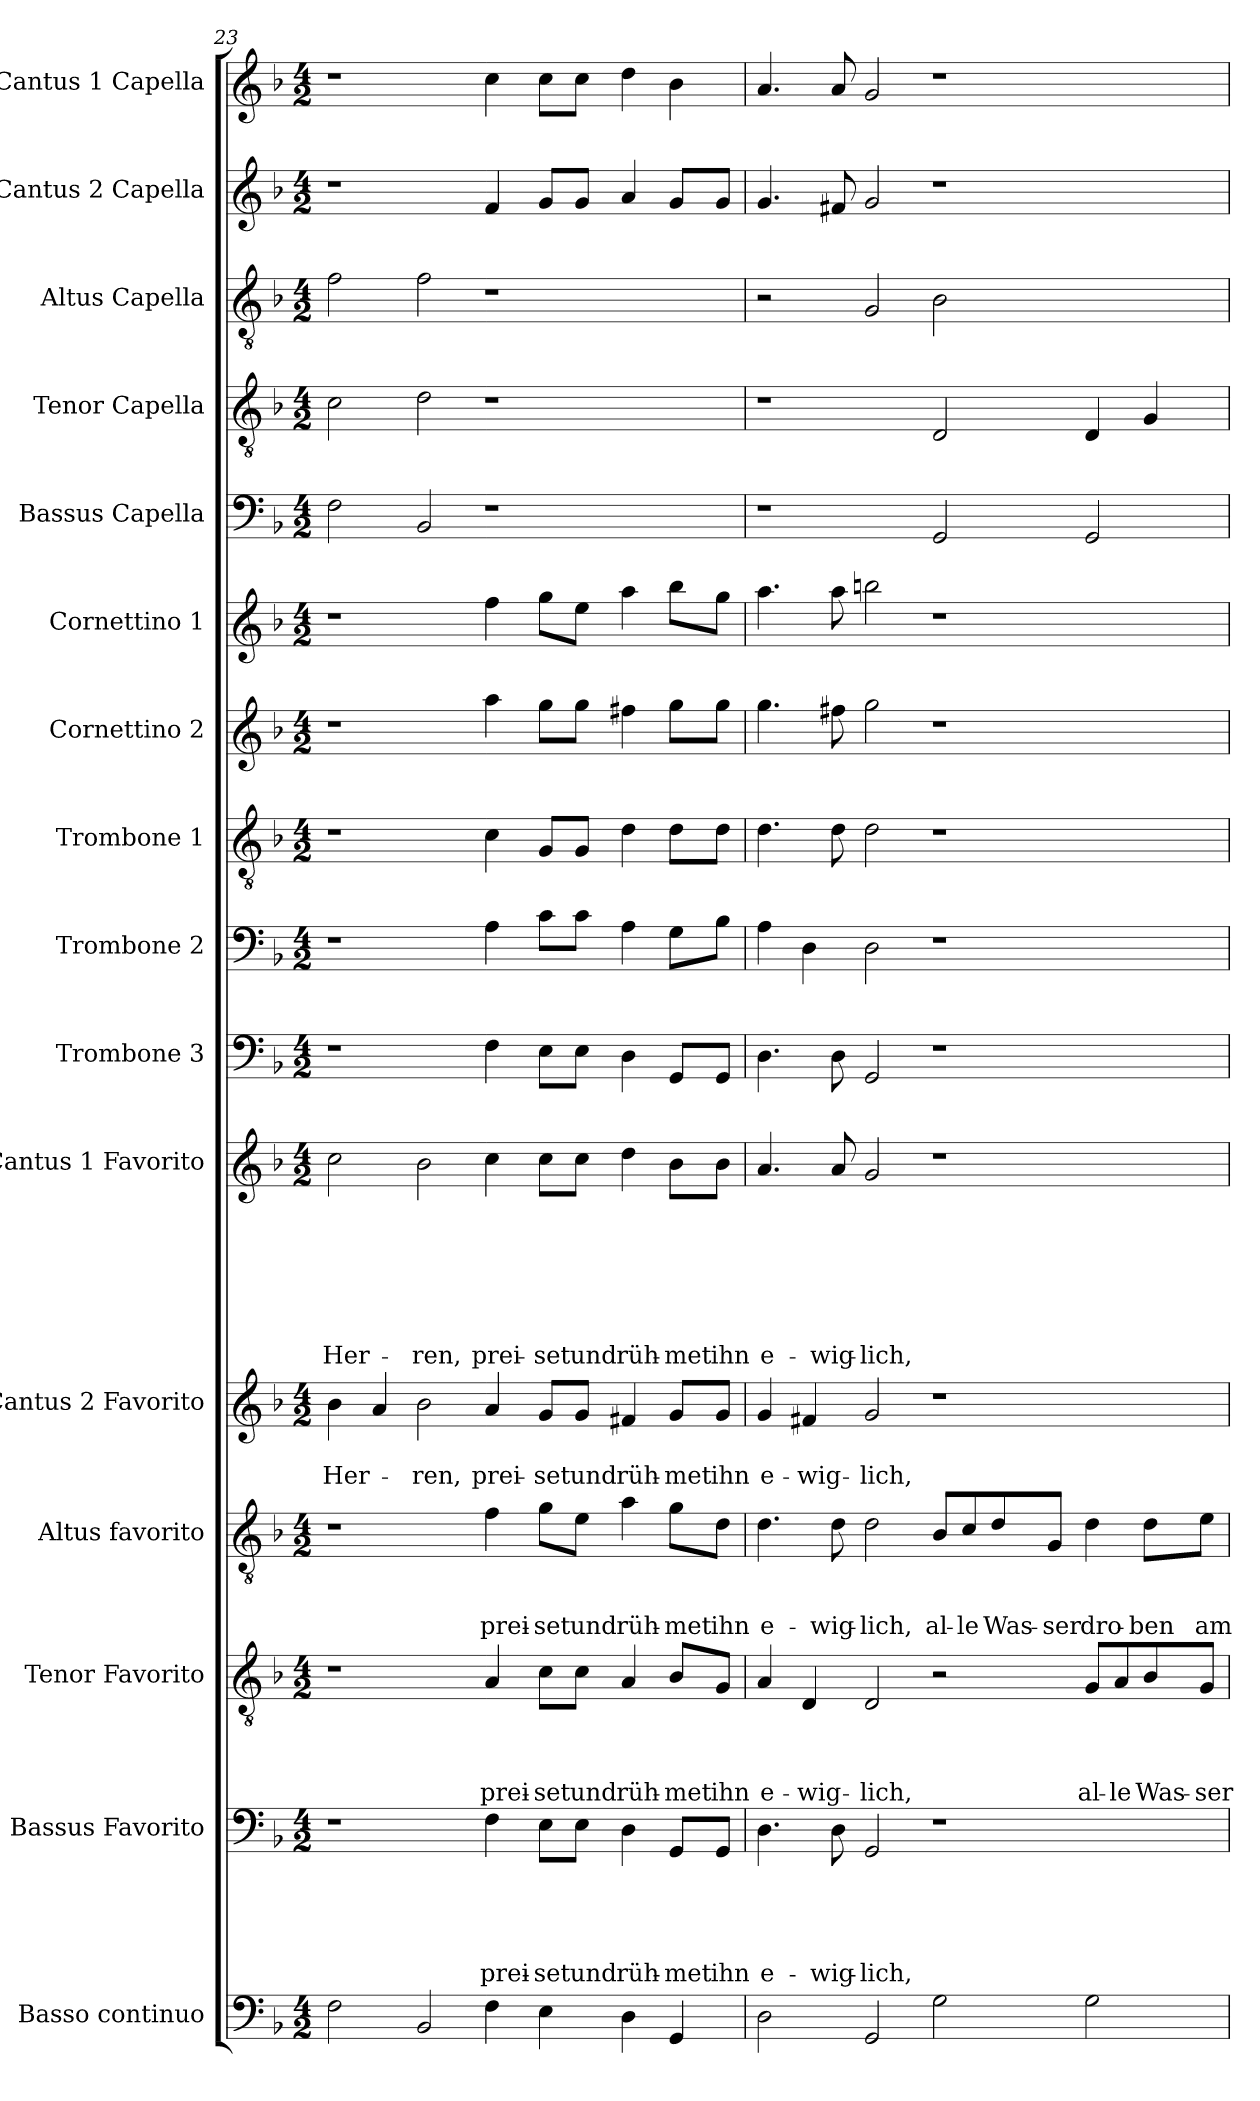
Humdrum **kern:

**kern	**kern	**text	**text	**text	**text	**text	**kern	**text	**text	**text	**text	**kern	**text	**text	**text	**kern	**text	**text	**kern	**text	**text	**text	**text	**text	**text	**text	**kern	**kern	**kern	**kern	**kern	**kern	**kern	**kern	**kern	**kern
*part16	*part15	*part15	*part15	*part15	*part15	*part15	*part14	*part14	*part14	*part14	*part14	*part13	*part13	*part13	*part13	*part12	*part12	*part12	*part11	*part11	*part11	*part11	*part11	*part11	*part11	*part11	*part10	*part9	*part8	*part7	*part6	*part5	*part4	*part3	*part2	*part1
*staff16	*staff15	*staff15	*staff15	*staff15	*staff15	*staff15	*staff14	*staff14	*staff14	*staff14	*staff14	*staff13	*staff13	*staff13	*staff13	*staff12	*staff12	*staff12	*staff11	*staff11	*staff11	*staff11	*staff11	*staff11	*staff11	*staff11	*staff10	*staff9	*staff8	*staff7	*staff6	*staff5	*staff4	*staff3	*staff2	*staff1
*I"Basso continuo	*I"Bassus Favorito	*	*	*	*	*	*I"Tenor Favorito	*	*	*	*	*I"Altus favorito	*	*	*	*I"Cantus 2 Favorito	*	*	*I"Cantus 1 Favorito	*	*	*	*	*	*	*	*I"Trombone 3	*I"Trombone 2	*I"Trombone 1	*I"Cornettino 2	*I"Cornettino 1	*I"Bassus Capella	*I"Tenor Capella	*I"Altus Capella	*I"Cantus 2 Capella	*I"Cantus 1 Capella
*clefF4	*clefF4	*	*	*	*	*	*clefGv2	*	*	*	*	*clefGv2	*	*	*	*clefG2	*	*	*clefG2	*	*	*	*	*	*	*	*clefF4	*clefF4	*clefGv2	*clefG2	*clefG2	*clefF4	*clefGv2	*clefGv2	*clefG2	*clefG2
*k[b-]	*k[b-]	*	*	*	*	*	*k[b-]	*	*	*	*	*k[b-]	*	*	*	*k[b-]	*	*	*k[b-]	*	*	*	*	*	*	*	*k[b-]	*k[b-]	*k[b-]	*k[b-]	*k[b-]	*k[b-]	*k[b-]	*k[b-]	*k[b-]	*k[b-]
*F:	*F:	*	*	*	*	*	*F:	*	*	*	*	*F:	*	*	*	*F:	*	*	*F:	*	*	*	*	*	*	*	*F:	*F:	*F:	*F:	*F:	*F:	*F:	*F:	*F:	*F:
*M4/2	*M4/2	*	*	*	*	*	*M4/2	*	*	*	*	*M4/2	*	*	*	*M4/2	*	*	*M4/2	*	*	*	*	*	*	*	*M4/2	*M4/2	*M4/2	*M4/2	*M4/2	*M4/2	*M4/2	*M4/2	*M4/2	*M4/2
=23	=23	=23	=23	=23	=23	=23	=23	=23	=23	=23	=23	=23	=23	=23	=23	=23	=23	=23	=23	=23	=23	=23	=23	=23	=23	=23	=23	=23	=23	=23	=23	=23	=23	=23	=23	=23
!	!	!	!	!	!	!	!	!	!	!	!	!	!	!	!	!	!	!LO:LY:b	!	!	!	!	!	!	!	!LO:LY:b	!	!	!	!	!	!	!	!	!	!
2F\	1r	.	.	.	.	.	1r	.	.	.	.	1r	.	.	.	4b-\	.	Her-	2cc\	.	.	.	.	.	.	Her-	1r	1r	1r	1r	1r	2F\	2c\	2f\	1r	1r
.	.	.	.	.	.	.	.	.	.	.	.	.	.	.	.	4a/	.	.	.	.	.	.	.	.	.	.	.	.	.	.	.	.	.	.	.	.
!	!	!	!	!	!	!	!	!	!	!	!	!	!	!	!	!	!	!LO:LY:b	!	!	!	!	!	!	!	!LO:LY:b	!	!	!	!	!	!	!	!	!	!
2BB-/	.	.	.	.	.	.	.	.	.	.	.	.	.	.	.	2b-\	.	-ren,	2b-\	.	.	.	.	.	.	-ren,	.	.	.	.	.	2BB-/	2d\	2f\	.	.
!	!	!	!	!	!	!LO:LY:b	!	!	!	!	!LO:LY:b	!	!	!	!LO:LY:b	!	!	!LO:LY:b	!	!	!	!	!	!	!	!LO:LY:b	!	!	!	!	!	!	!	!	!	!
4F\	4F\	.	.	.	.	prei-	4A/	.	.	.	prei-	4f\	.	.	prei-	4a/	.	prei-	4cc\	.	.	.	.	.	.	prei-	4F\	4A\	4c\	4aa\	4ff\	1r	1r	1r	4f/	4cc\
!	!	!	!	!	!	!LO:LY:b	!	!	!	!	!LO:LY:b	!	!	!	!LO:LY:b	!	!	!LO:LY:b	!	!	!	!	!	!	!	!LO:LY:b	!	!	!	!	!	!	!	!	!	!
4E\	8E\L	.	.	.	.	-set	8c\L	.	.	.	-set	8g\L	.	.	-set	8g/L	.	-set	8cc\L	.	.	.	.	.	.	-set	8E\L	8c\L	8G/L	8gg\L	8gg\L	.	.	.	8g/L	8cc\L
!	!	!	!	!	!	!LO:LY:b	!	!	!	!	!LO:LY:b	!	!	!	!LO:LY:b	!	!	!LO:LY:b	!	!	!	!	!	!	!	!LO:LY:b	!	!	!	!	!	!	!	!	!	!
.	8E\J	.	.	.	.	und	8c\J	.	.	.	und	8e\J	.	.	und	8g/J	.	und	8cc\J	.	.	.	.	.	.	und	8E\J	8c\J	8G/J	8gg\J	8ee\J	.	.	.	8g/J	8cc\J
!	!	!	!	!	!	!LO:LY:b	!	!	!	!	!LO:LY:b	!	!	!	!LO:LY:b	!	!	!LO:LY:b	!	!	!	!	!	!	!	!LO:LY:b	!	!	!	!	!	!	!	!	!	!
4D\	4D\	.	.	.	.	rüh-	4A/	.	.	.	rüh-	4a\	.	.	rüh-	4f#X/	.	rüh-	4dd\	.	.	.	.	.	.	rüh-	4D\	4A\	4d\	4ff#X\	4aa\	.	.	.	4a/	4dd\
!	!	!	!	!	!	!LO:LY:b	!	!	!	!	!LO:LY:b	!	!	!	!LO:LY:b	!	!	!LO:LY:b	!	!	!	!	!	!	!	!LO:LY:b	!	!	!	!	!	!	!	!	!	!
4GG/	8GG/L	.	.	.	.	-met	8B-/L	.	.	.	-met	8g\L	.	.	-met	8g/L	.	-met	8b-\L	.	.	.	.	.	.	-met	8GG/L	8G\L	8d\L	8gg\L	8bb-\L	.	.	.	8g/L	4b-\
!	!	!	!	!	!	!LO:LY:b	!	!	!	!	!LO:LY:b	!	!	!	!LO:LY:b	!	!	!LO:LY:b	!	!	!	!	!	!	!	!LO:LY:b	!	!	!	!	!	!	!	!	!	!
.	8GG/J	.	.	.	.	ihn	8G/J	.	.	.	ihn	8d\J	.	.	ihn	8g/J	.	ihn	8b-\J	.	.	.	.	.	.	ihn	8GG/J	8B-\J	8d\J	8gg\J	8gg\J	.	.	.	8g/J	.
!!LO:PB:g=z
=24	=24	=24	=24	=24	=24	=24	=24	=24	=24	=24	=24	=24	=24	=24	=24	=24	=24	=24	=24	=24	=24	=24	=24	=24	=24	=24	=24	=24	=24	=24	=24	=24	=24	=24	=24	=24
!	!	!	!	!	!	!LO:LY:b	!	!	!	!	!LO:LY:b	!	!	!	!LO:LY:b	!	!	!LO:LY:b	!	!	!	!	!	!	!	!LO:LY:b	!	!	!	!	!	!	!	!	!	!
2D\	4.D\	.	.	.	.	e-	4A/	.	.	.	e-	4.d\	.	.	e-	4g/	.	e-	4.a/	.	.	.	.	.	.	e-	4.D\	4A\	4.d\	4.gg\	4.aa\	1r	1r	2r	4.g/	4.a/
!	!	!	!	!	!	!	!	!	!	!	!LO:LY:b	!	!	!	!	!	!	!LO:LY:b	!	!	!	!	!	!	!	!	!	!	!	!	!	!	!	!	!	!
.	.	.	.	.	.	.	4D/	.	.	.	-wig-	.	.	.	.	4f#X/	.	-wig-	.	.	.	.	.	.	.	.	.	4D\	.	.	.	.	.	.	.	.
!	!	!	!	!	!	!LO:LY:b	!	!	!	!	!	!	!	!	!LO:LY:b	!	!	!	!	!	!	!	!	!	!	!LO:LY:b	!	!	!	!	!	!	!	!	!	!
.	8D\	.	.	.	.	-wig-	.	.	.	.	.	8d\	.	.	-wig-	.	.	.	8a/	.	.	.	.	.	.	-wig-	8D\	.	8d\	8ff#X\	8aa\	.	.	.	8f#X/	8a/
!	!	!	!	!	!	!LO:LY:b	!	!	!	!	!LO:LY:b	!	!	!	!LO:LY:b	!	!	!LO:LY:b	!	!	!	!	!	!	!	!LO:LY:b	!	!	!	!	!	!	!	!	!	!
2GG/	2GG/	.	.	.	.	-lich,	2D/	.	.	.	-lich,	2d\	.	.	-lich,	2g/	.	-lich,	2g/	.	.	.	.	.	.	-lich,	2GG/	2D\	2d\	2gg\	2bbn\	.	.	2G/	2g/	2g/
!	!	!	!	!	!	!	!	!	!	!	!	!	!	!	!LO:LY:b	!	!	!	!	!	!	!	!	!	!	!	!	!	!	!	!	!	!	!	!	!
2G\	1r	.	.	.	.	.	2r	.	.	.	.	8B-/L	.	.	al-	1r	.	.	1r	.	.	.	.	.	.	.	1r	1r	1r	1r	1r	2GG/	2D/	2B-\	1r	1r
!	!	!	!	!	!	!	!	!	!	!	!	!	!	!	!LO:LY:b	!	!	!	!	!	!	!	!	!	!	!	!	!	!	!	!	!	!	!	!	!
.	.	.	.	.	.	.	.	.	.	.	.	8c/	.	.	-le	.	.	.	.	.	.	.	.	.	.	.	.	.	.	.	.	.	.	.	.	.
!	!	!	!	!	!	!	!	!	!	!	!	!	!	!	!LO:LY:b	!	!	!	!	!	!	!	!	!	!	!	!	!	!	!	!	!	!	!	!	!
.	.	.	.	.	.	.	.	.	.	.	.	8d/	.	.	Was-	.	.	.	.	.	.	.	.	.	.	.	.	.	.	.	.	.	.	.	.	.
!	!	!	!	!	!	!	!	!	!	!	!	!	!	!	!LO:LY:b	!	!	!	!	!	!	!	!	!	!	!	!	!	!	!	!	!	!	!	!	!
.	.	.	.	.	.	.	.	.	.	.	.	8G/J	.	.	-ser	.	.	.	.	.	.	.	.	.	.	.	.	.	.	.	.	.	.	.	.	.
!	!	!	!	!	!	!	!	!	!	!	!LO:LY:b	!	!	!	!LO:LY:b	!	!	!	!	!	!	!	!	!	!	!	!	!	!	!	!	!	!	!	!	!
2G\	.	.	.	.	.	.	8G/L	.	.	.	al-	4d\	.	.	dro-	.	.	.	.	.	.	.	.	.	.	.	.	.	.	.	.	2GG/	4D/	2ryy	.	.
!	!	!	!	!	!	!	!	!	!	!	!LO:LY:b	!	!	!	!	!	!	!	!	!	!	!	!	!	!	!	!	!	!	!	!	!	!	!	!	!
.	.	.	.	.	.	.	8A/	.	.	.	-le	.	.	.	.	.	.	.	.	.	.	.	.	.	.	.	.	.	.	.	.	.	.	.	.	.
!	!	!	!	!	!	!	!	!	!	!	!LO:LY:b	!	!	!	!LO:LY:b	!	!	!	!	!	!	!	!	!	!	!	!	!	!	!	!	!	!	!	!	!
.	.	.	.	.	.	.	8B-/	.	.	.	Was-	8d\L	.	.	-ben	.	.	.	.	.	.	.	.	.	.	.	.	.	.	.	.	.	4G/	.	.	.
!	!	!	!	!	!	!	!	!	!	!	!LO:LY:b	!	!	!	!LO:LY:b	!	!	!	!	!	!	!	!	!	!	!	!	!	!	!	!	!	!	!	!	!
.	.	.	.	.	.	.	8G/J	.	.	.	-ser	8e\J	.	.	am	.	.	.	.	.	.	.	.	.	.	.	.	.	.	.	.	.	.	.	.	.
=	=	=	=	=	=	=	=	=	=	=	=	=	=	=	=	=	=	=	=	=	=	=	=	=	=	=	=	=	=	=	=	=	=	=	=	=
*-	*-	*-	*-	*-	*-	*-	*-	*-	*-	*-	*-	*-	*-	*-	*-	*-	*-	*-	*-	*-	*-	*-	*-	*-	*-	*-	*-	*-	*-	*-	*-	*-	*-	*-	*-	*-
